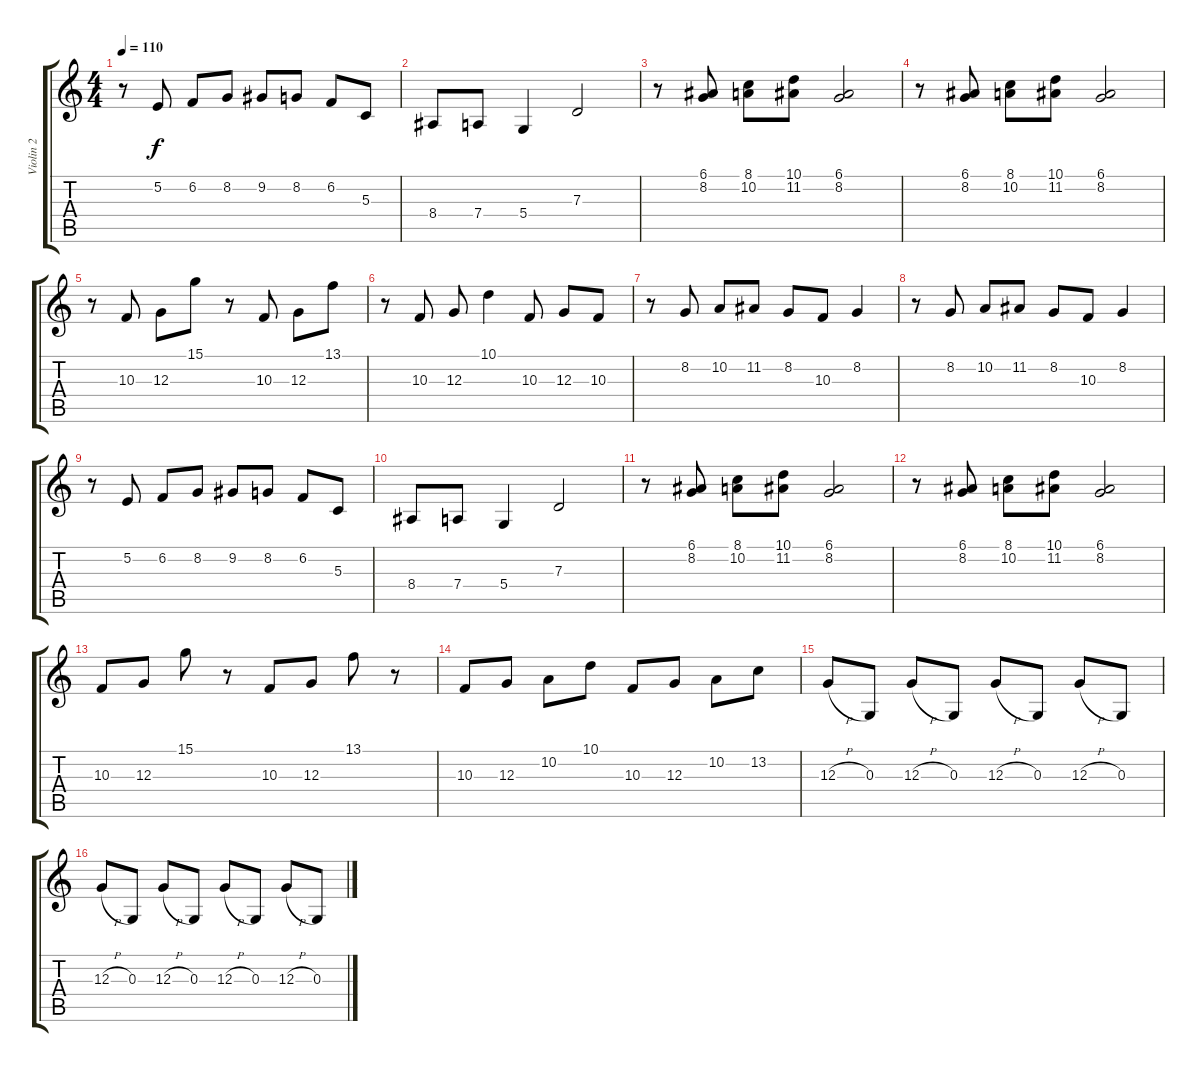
\track ("Violin 2" "Violin 2") {instrument violin}
\staff {score tabs}
\tuning (E4 B3 G3 D3 A2 E2) {hide}
\ts (4 4)
\tempo 110
\clef g2
\ks c
r.8{dy f} 5.2.8 6.2.8 8.2.8 9.2.8 8.2.8 6.2.8 5.3.8 |
8.4.8 7.4.8 5.4.4 7.3.2 |
r.8 (6.1 8.2).8 (8.1 10.2).8 (10.1 11.2).8 (6.1 8.2).2 |
r.8 (6.1 8.2).8 (8.1 10.2).8 (10.1 11.2).8 (6.1 8.2).2 |
r.8 10.3.8 12.3.8 15.1.8 r.8 10.3.8 12.3.8 13.1.8 |
r.8 10.3.8 12.3.8 10.1.4 10.3.8 12.3.8 10.3.8 |
r.8 8.2.8 10.2.8 11.2.8 8.2.8 10.3.8 8.2.4 |
r.8 8.2.8 10.2.8 11.2.8 8.2.8 10.3.8 8.2.4 |
r.8 5.2.8 6.2.8 8.2.8 9.2.8 8.2.8 6.2.8 5.3.8 |
8.4.8 7.4.8 5.4.4 7.3.2 |
r.8{volume 6} (6.1 8.2).8 (8.1 10.2).8 (10.1 11.2).8 (6.1 8.2).2 |
r.8 (6.1 8.2).8 (8.1 10.2).8 (10.1 11.2).8 (6.1 8.2).2 |
10.3.8 12.3.8 15.1.8 r.8 10.3.8 12.3.8 13.1.8 r.8 |
10.3.8 12.3.8 10.2.8 10.1.8 10.3.8 12.3.8 10.2.8 13.2.8 |
12.3{h}.8{volume 6} 0.3.8{volume 5} 12.3{h}.8 0.3.8 12.3{h}.8 0.3.8 12.3{h}.8 0.3.8 |
12.3{h}.8 0.3.8 12.3{h}.8 0.3.8 12.3{h}.8 0.3.8 12.3{h}.8 0.3.8
